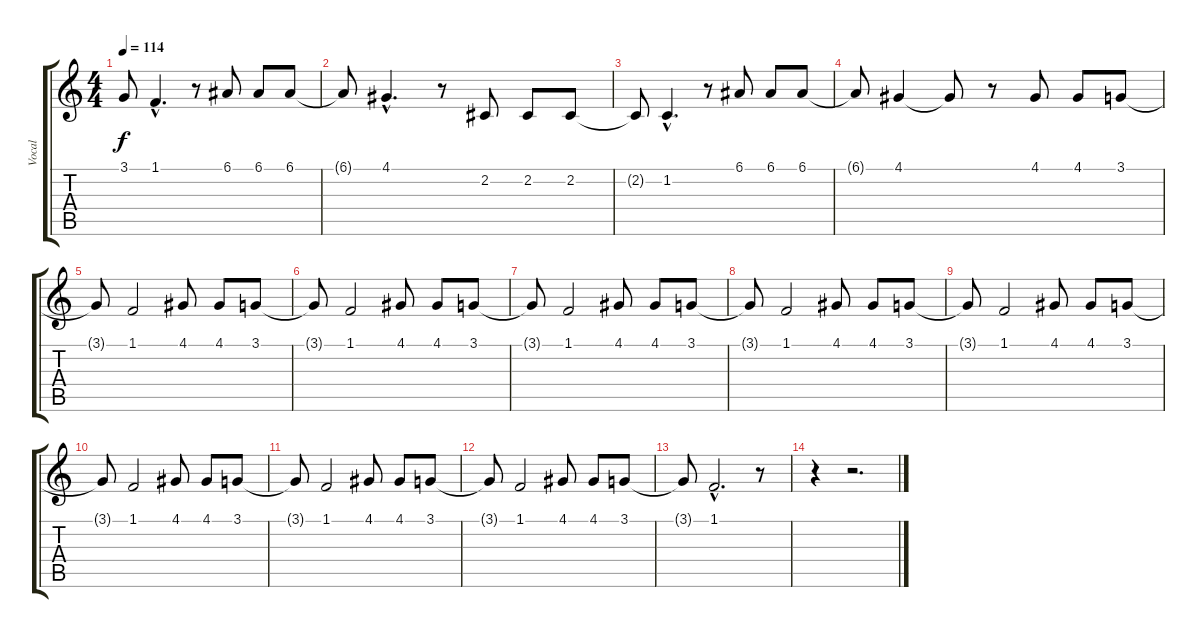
\track ("Vocal" "Vocal") {instrument cello}
\staff {score tabs}
\tuning (E4 B3 G3 D3 A2 E2) {hide}
\ts (4 4)
\tempo 114
\clef g2
\ks c
3.1{t}.8{dy f} 1.1{hac}.4{d} r.8 6.1.8 6.1.8 6.1.8 |
6.1{t}.8 4.1{hac}.4{d} r.8 2.2.8 2.2.8 2.2.8 |
2.2{t}.8 1.2{hac}.4{d} r.8 6.1.8 6.1.8 6.1.8 |
6.1{t}.8 4.1.4 4.1{t}.8 r.8 4.1.8 4.1.8 3.1.8 |
3.1{t}.8 1.1.2 4.1.8 4.1.8 3.1.8 |
3.1{t}.8 1.1.2 4.1.8 4.1.8 3.1.8 |
3.1{t}.8 1.1.2 4.1.8 4.1.8 3.1.8 |
3.1{t}.8 1.1.2 4.1.8 4.1.8 3.1.8 |
3.1{t}.8 1.1.2 4.1.8 4.1.8 3.1.8 |
3.1{t}.8 1.1.2 4.1.8 4.1.8 3.1.8 |
3.1{t}.8 1.1.2 4.1.8 4.1.8 3.1.8 |
3.1{t}.8 1.1.2 4.1.8 4.1.8 3.1.8 |
3.1{t}.8 1.1{hac}.2{d} r.8 |
r.4 r.2{d}
